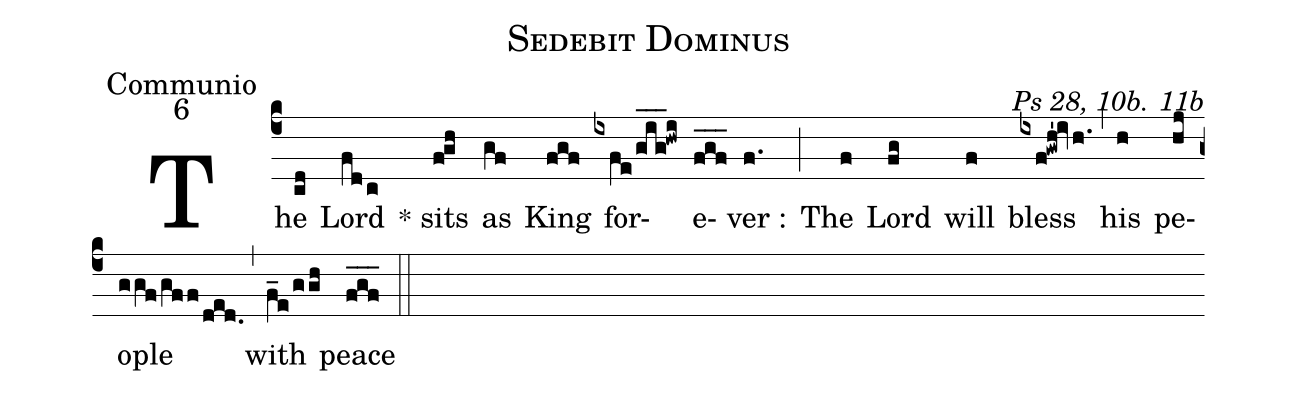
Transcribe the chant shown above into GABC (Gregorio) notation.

name:Sedebit Dominus;
office-part:Communio;
mode:6;
commentary:Ps 28, 10b. 11b;
%%
(c4) The(cd) Lord(fdc) * sits(fgh) as(gf) King(fgf) for(ixfe/g_i_g_!hwi)e(f_g_f_)ver :(f.) (;) The(f) Lord(fg) will(f) bless(ixf!gwh'!ivh.) (,) his(h) pe(hj)ople(ggf/gff/ded.) (,) with(f_e/ggh) peace(f_g_f_) (::)
